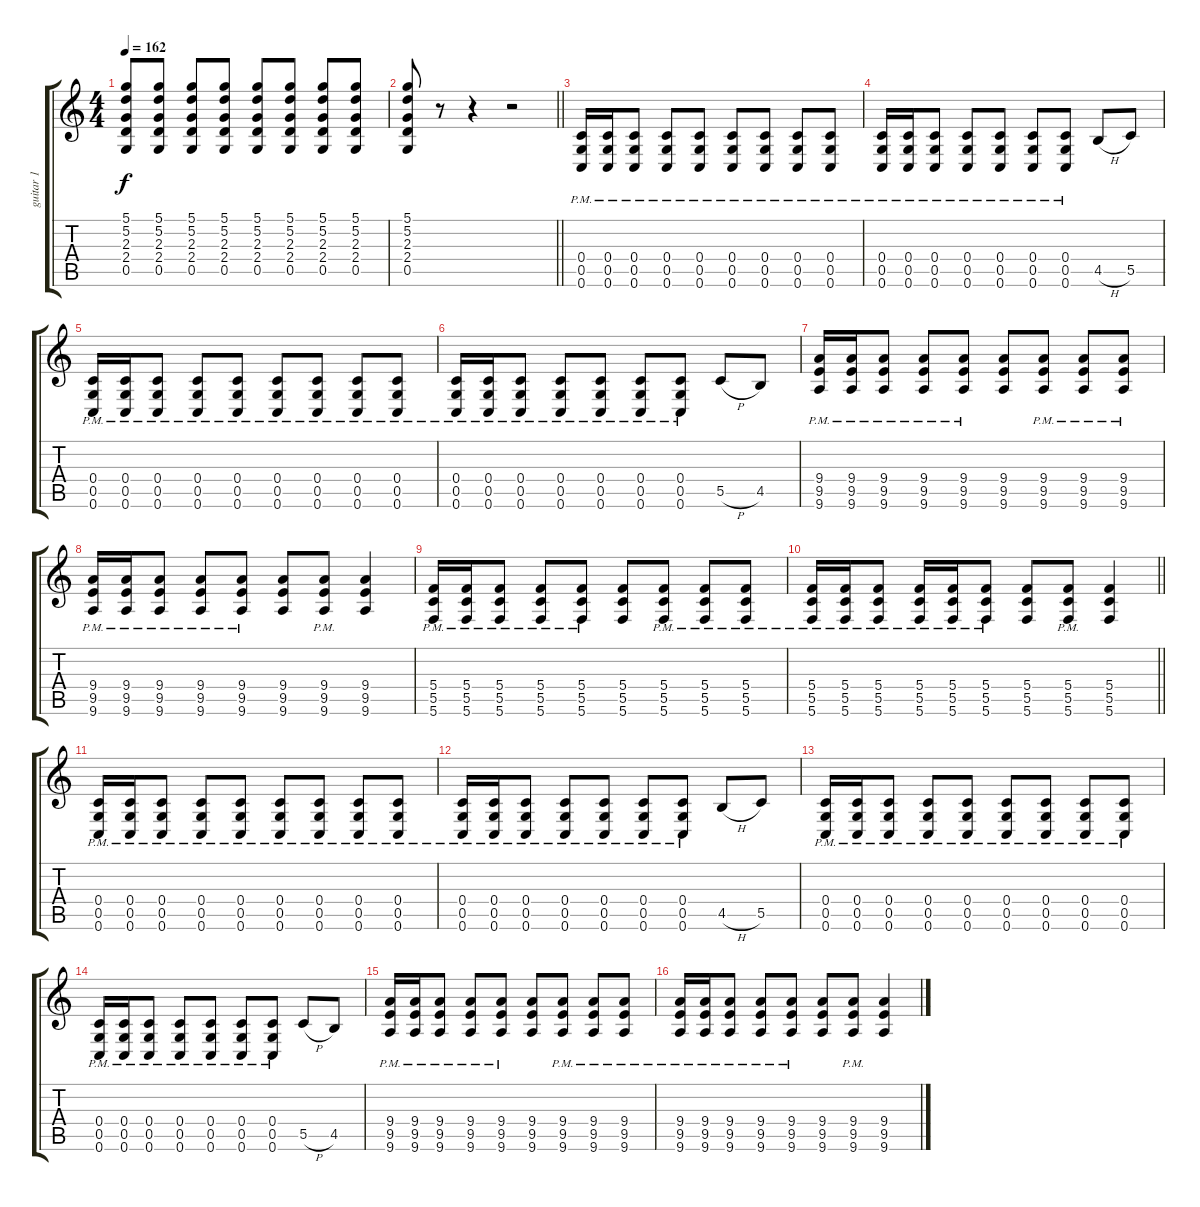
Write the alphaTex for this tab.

\track ("guitar 1" "guitar 1") {instrument distortionguitar}
\staff {score tabs}
\tuning (D4 A3 F3 C3 G2 C2) {hide}
\ts (4 4)
\tempo 162
\clef g2
\ks c
(5.1 5.2 2.3 2.4 0.5).8{dy f} (5.1 5.2 2.3 2.4 0.5).8 (5.1 5.2 2.3 2.4 0.5).8 (5.1 5.2 2.3 2.4 0.5).8 (5.1 5.2 2.3 2.4 0.5).8 (5.1 5.2 2.3 2.4 0.5).8 (5.1 5.2 2.3 2.4 0.5).8 (5.1 5.2 2.3 2.4 0.5).8 |
\barLineRight lightlight
(5.1 5.2 2.3 2.4 0.5).8 r.8 r.4 r.2 |
(0.4{pm} 0.5{pm} 0.6{pm}).16 (0.4{pm} 0.5{pm} 0.6{pm}).16 (0.4{pm} 0.5{pm} 0.6{pm}).8 (0.4{pm} 0.5{pm} 0.6{pm}).8 (0.4{pm} 0.5{pm} 0.6{pm}).8 (0.4{pm} 0.5{pm} 0.6{pm}).8 (0.4{pm} 0.5{pm} 0.6{pm}).8 (0.4{pm} 0.5{pm} 0.6{pm}).8 (0.4{pm} 0.5{pm} 0.6{pm}).8 |
(0.4{pm} 0.5{pm} 0.6{pm}).16 (0.4{pm} 0.5{pm} 0.6{pm}).16 (0.4{pm} 0.5{pm} 0.6{pm}).8 (0.4{pm} 0.5{pm} 0.6{pm}).8 (0.4{pm} 0.5{pm} 0.6{pm}).8 (0.4{pm} 0.5{pm} 0.6{pm}).8 (0.4{pm} 0.5{pm} 0.6{pm}).8 4.5{h}.8 5.5.8 |
(0.4{pm} 0.5{pm} 0.6{pm}).16 (0.4{pm} 0.5{pm} 0.6{pm}).16 (0.4{pm} 0.5{pm} 0.6{pm}).8 (0.4{pm} 0.5{pm} 0.6{pm}).8 (0.4{pm} 0.5{pm} 0.6{pm}).8 (0.4{pm} 0.5{pm} 0.6{pm}).8 (0.4{pm} 0.5{pm} 0.6{pm}).8 (0.4{pm} 0.5{pm} 0.6{pm}).8 (0.4{pm} 0.5{pm} 0.6{pm}).8 |
(0.4{pm} 0.5{pm} 0.6{pm}).16 (0.4{pm} 0.5{pm} 0.6{pm}).16 (0.4{pm} 0.5{pm} 0.6{pm}).8 (0.4{pm} 0.5{pm} 0.6{pm}).8 (0.4{pm} 0.5{pm} 0.6{pm}).8 (0.4{pm} 0.5{pm} 0.6{pm}).8 (0.4{pm} 0.5{pm} 0.6{pm}).8 5.5{h}.8 4.5.8 |
(9.4{pm} 9.5{pm} 9.6{pm}).16 (9.4{pm} 9.5{pm} 9.6{pm}).16 (9.4{pm} 9.5{pm} 9.6{pm}).8 (9.4{pm} 9.5{pm} 9.6{pm}).8 (9.4{pm} 9.5{pm} 9.6{pm}).8 (9.4 9.5 9.6).8 (9.4{pm} 9.5{pm} 9.6{pm}).8 (9.4{pm} 9.5{pm} 9.6{pm}).8 (9.4{pm} 9.5{pm} 9.6{pm}).8 |
(9.4{pm} 9.5{pm} 9.6{pm}).16 (9.4{pm} 9.5{pm} 9.6{pm}).16 (9.4{pm} 9.5{pm} 9.6{pm}).8 (9.4{pm} 9.5{pm} 9.6{pm}).8 (9.4{pm} 9.5{pm} 9.6{pm}).8 (9.4 9.5 9.6).8 (9.4{pm} 9.5{pm} 9.6{pm}).8 (9.4 9.5 9.6).4 |
(5.4{pm} 5.5{pm} 5.6{pm}).16 (5.4{pm} 5.5{pm} 5.6{pm}).16 (5.4{pm} 5.5{pm} 5.6{pm}).8 (5.4{pm} 5.5{pm} 5.6{pm}).8 (5.4{pm} 5.5{pm} 5.6{pm}).8 (5.4 5.5 5.6).8 (5.4{pm} 5.5{pm} 5.6{pm}).8 (5.4{pm} 5.5{pm} 5.6{pm}).8 (5.4{pm} 5.5{pm} 5.6{pm}).8 |
\barLineRight lightlight
(5.4{pm} 5.5{pm} 5.6{pm}).16 (5.4{pm} 5.5{pm} 5.6{pm}).16 (5.4{pm} 5.5{pm} 5.6{pm}).8 (5.4{pm} 5.5{pm} 5.6{pm}).16 (5.4 5.5{pm} 5.6{pm}).16 (5.4{pm} 5.5{pm} 5.6{pm}).8 (5.4 5.5 5.6).8 (5.4{pm} 5.5{pm} 5.6{pm}).8 (5.4 5.5 5.6).4 |
(0.4{pm} 0.5{pm} 0.6{pm}).16 (0.4{pm} 0.5{pm} 0.6{pm}).16 (0.4{pm} 0.5{pm} 0.6{pm}).8 (0.4{pm} 0.5{pm} 0.6{pm}).8 (0.4{pm} 0.5{pm} 0.6{pm}).8 (0.4{pm} 0.5{pm} 0.6{pm}).8 (0.4{pm} 0.5{pm} 0.6{pm}).8 (0.4{pm} 0.5{pm} 0.6{pm}).8 (0.4{pm} 0.5{pm} 0.6{pm}).8 |
(0.4{pm} 0.5{pm} 0.6{pm}).16 (0.4{pm} 0.5{pm} 0.6{pm}).16 (0.4{pm} 0.5{pm} 0.6{pm}).8 (0.4{pm} 0.5{pm} 0.6{pm}).8 (0.4{pm} 0.5{pm} 0.6{pm}).8 (0.4{pm} 0.5{pm} 0.6{pm}).8 (0.4{pm} 0.5{pm} 0.6{pm}).8 4.5{h}.8 5.5.8 |
(0.4{pm} 0.5{pm} 0.6{pm}).16 (0.4{pm} 0.5{pm} 0.6{pm}).16 (0.4{pm} 0.5{pm} 0.6{pm}).8 (0.4{pm} 0.5{pm} 0.6{pm}).8 (0.4{pm} 0.5{pm} 0.6{pm}).8 (0.4{pm} 0.5{pm} 0.6{pm}).8 (0.4{pm} 0.5{pm} 0.6{pm}).8 (0.4{pm} 0.5{pm} 0.6{pm}).8 (0.4{pm} 0.5{pm} 0.6{pm}).8 |
(0.4{pm} 0.5{pm} 0.6{pm}).16 (0.4{pm} 0.5{pm} 0.6{pm}).16 (0.4{pm} 0.5{pm} 0.6{pm}).8 (0.4{pm} 0.5{pm} 0.6{pm}).8 (0.4{pm} 0.5{pm} 0.6{pm}).8 (0.4{pm} 0.5{pm} 0.6{pm}).8 (0.4{pm} 0.5{pm} 0.6{pm}).8 5.5{h}.8 4.5.8 |
(9.4{pm} 9.5{pm} 9.6{pm}).16 (9.4{pm} 9.5{pm} 9.6{pm}).16 (9.4{pm} 9.5{pm} 9.6{pm}).8 (9.4{pm} 9.5{pm} 9.6{pm}).8 (9.4{pm} 9.5{pm} 9.6{pm}).8 (9.4 9.5 9.6).8 (9.4{pm} 9.5{pm} 9.6{pm}).8 (9.4{pm} 9.5{pm} 9.6{pm}).8 (9.4{pm} 9.5{pm} 9.6{pm}).8 |
(9.4{pm} 9.5{pm} 9.6{pm}).16 (9.4{pm} 9.5{pm} 9.6{pm}).16 (9.4{pm} 9.5{pm} 9.6{pm}).8 (9.4{pm} 9.5{pm} 9.6{pm}).8 (9.4{pm} 9.5{pm} 9.6{pm}).8 (9.4 9.5 9.6).8 (9.4{pm} 9.5{pm} 9.6{pm}).8 (9.4 9.5 9.6).4
